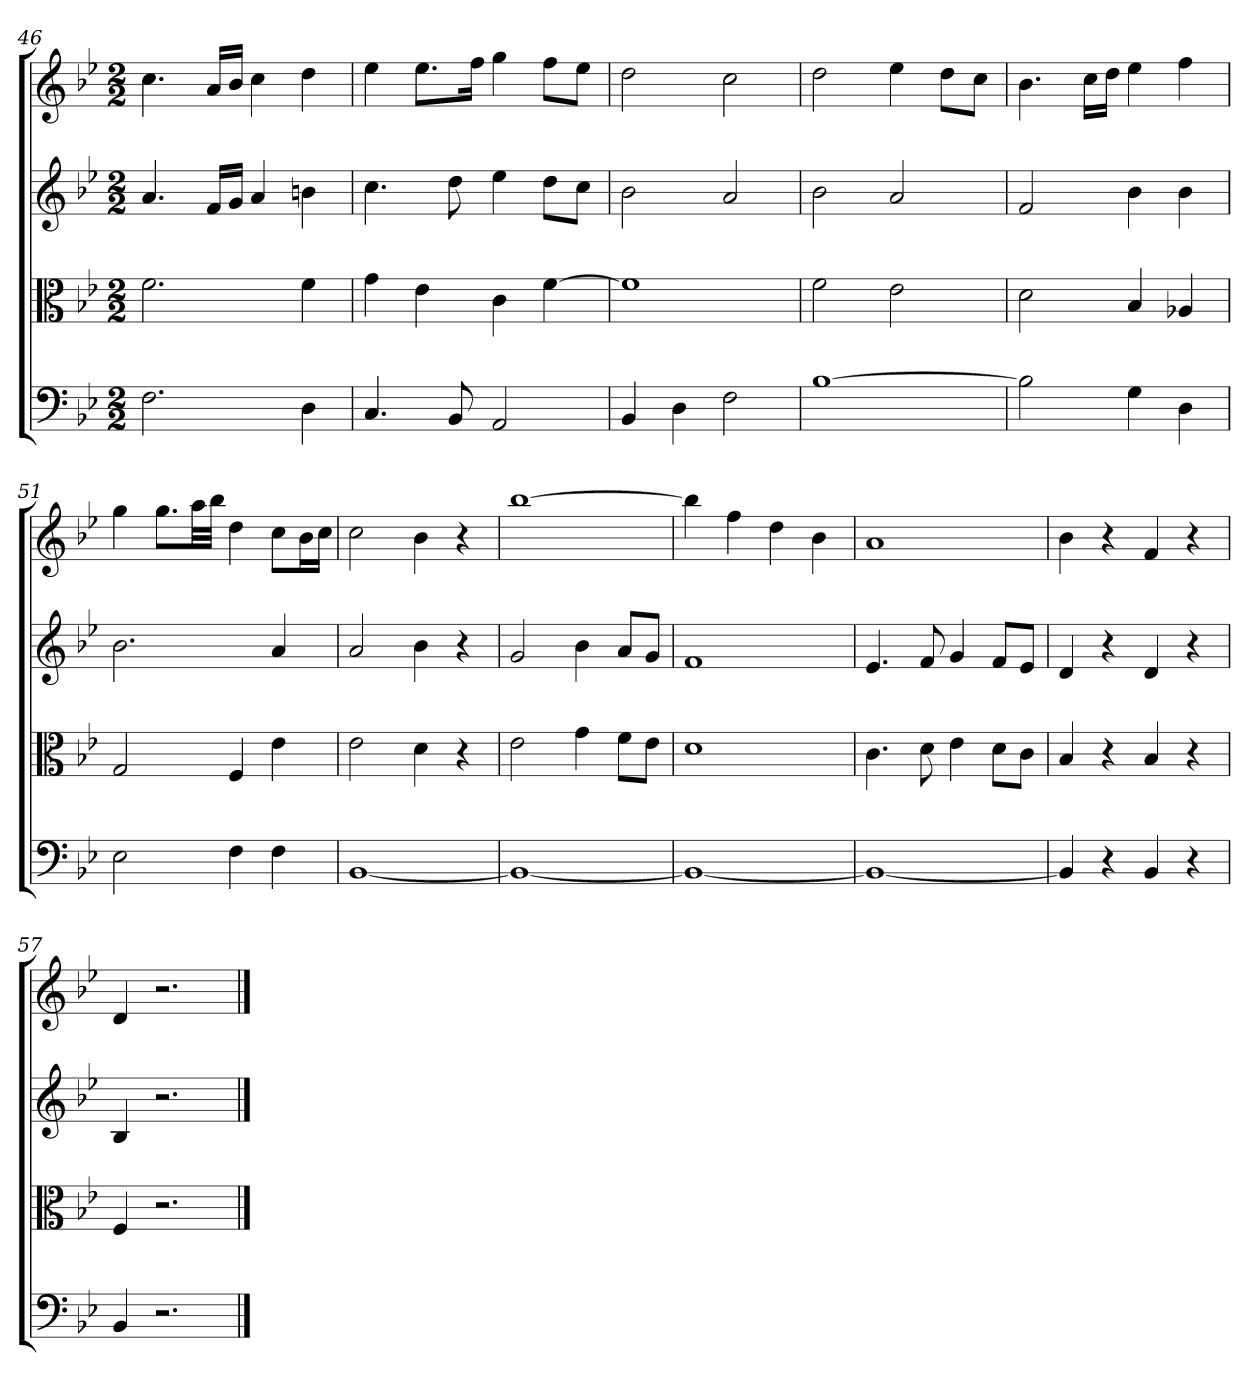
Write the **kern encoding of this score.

**kern	**kern	**kern	**kern
*part4	*part3	*part2	*part1
*staff4	*staff3	*staff2	*staff1
*clefF4	*clefC3	*	*
*k[b-e-]	*k[b-e-]	*k[b-e-]	*k[b-e-]
*B-:	*B-:	*B-:	*B-:
*M2/2	*M2/2	*M2/2	*M2/2
=46	=46	=46	=46
2.F	2.f	4.a	4.cc
.	.	16fLL	16aLL
.	.	16gJJ	16b-JJ
.	.	4a	4cc
4D	4f	4bn	4dd
=47	=47	=47	=47
4.C	4g	4.cc	4ee-
.	4e-	.	8.ee-L
8BB-	.	8dd	.
.	.	.	16ffJk
2AA	4c	4ee-	4gg
.	[4f	8ddL	8ffL
.	.	8ccJ	8ee-J
=48	=48	=48	=48
4BB-	1f]	2b-	2dd
4D	.	.	.
2F	.	2a	2cc
=49	=49	=49	=49
[1B-	2f	2b-	2dd
.	2e-	2a	4ee-
.	.	.	8ddL
.	.	.	8ccJ
=50	=50	=50	=50
2B-]	2d	2f	4.b-
.	.	.	16ccLL
.	.	.	16ddJJ
4G	4B-	4b-	4ee-
4D	4A-X	4b-	4ff
=51	=51	=51	=51
2E-	2G	2.b-	4gg
.	.	.	8.ggL
.	.	.	32aaLL
.	.	.	32bb-JJJ
4F	4F	.	4dd
4F	4e-	4a	8ccL
.	.	.	16b-L
.	.	.	16ccJJ
=52	=52	=52	=52
[1BB-	2e-	2a	2cc
.	4d	4b-	4b-
.	4r	4r	4r
=53	=53	=53	=53
1BB-_	2e-	2g	[1bb-
.	4g	4b-	.
.	8f\L	8aL	.
.	8e-\J	8gJ	.
=54	=54	=54	=54
1BB-_	1d	1f	4bb-]
.	.	.	4ff
.	.	.	4dd
.	.	.	4b-
=55	=55	=55	=55
1BB-_	4.c	4.e-	1a
.	8d	8f	.
.	4e-	4g	.
.	8d\L	8fL	.
.	8c\J	8e-J	.
=56	=56	=56	=56
4BB-]	4B-	4d	4b-
4r	4r	4r	4r
4BB-	4B-	4d	4f
4r	4r	4r	4r
=57	=57	=57	=57
4BB-	4F	4B-	4d
2.r	2.r	2.r	2.r
==	==	==	==
*-	*-	*-	*-
